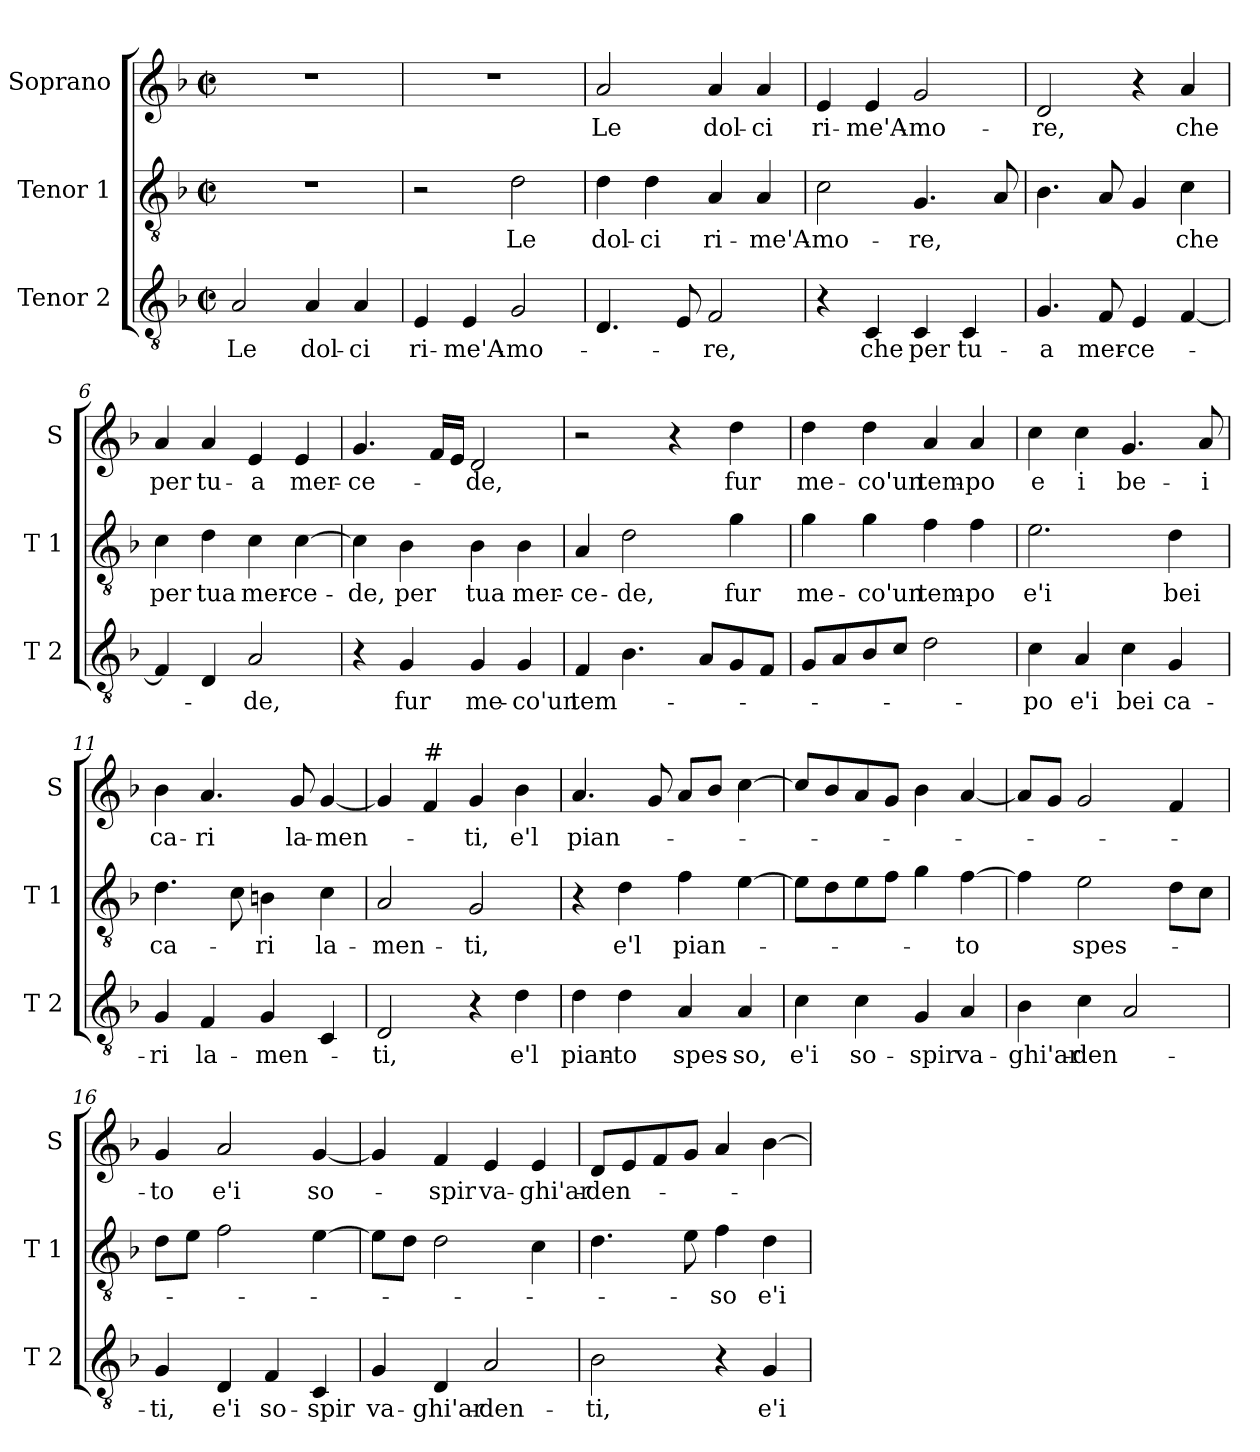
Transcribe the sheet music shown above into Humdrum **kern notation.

**kern	**text	**kern	**text	**kern	**text
*part3	*part3	*part2	*part2	*part1	*part1
*staff3	*staff3	*staff2	*staff2	*staff1	*staff1
*I"Tenor 2	*	*I"Tenor 1	*	*I"Soprano	*
*I'T 2	*	*I'T 1	*	*I'S	*
*clefGv2	*	*clefGv2	*	*clefG2	*
*k[b-]	*	*k[b-]	*	*k[b-]	*
*F:	*	*F:	*	*F:	*
*M2/2	*	*M2/2	*	*M2/2	*
*met(c|)	*	*met(c|)	*	*met(c|)	*
=1	=1	=1	=1	=1	=1
!	!LO:LY:b	!	!	!	!
2A/	Le	1r	.	1r	.
!	!LO:LY:b	!	!	!	!
4A/	dol-	.	.	.	.
!	!LO:LY:b	!	!	!	!
4A/	-ci	.	.	.	.
=2	=2	=2	=2	=2	=2
!	!LO:LY:b	!	!	!	!
4E/	ri-	2r	.	1r	.
!	!LO:LY:b	!	!	!	!
4E/	-me'A-	.	.	.	.
!	!LO:LY:b	!	!LO:LY:b	!	!
2G/	-mo-	2d\	Le	.	.
=3	=3	=3	=3	=3	=3
!	!	!	!LO:LY:b	!	!LO:LY:b
4.D/	.	4d\	dol-	2a/	Le
!	!	!	!LO:LY:b	!	!
.	.	4d\	-ci	.	.
8E/	.	.	.	.	.
!	!LO:LY:b	!	!LO:LY:b	!	!LO:LY:b
2F/	-re,	4A/	ri-	4a/	dol-
!	!	!	!LO:LY:b	!	!LO:LY:b
.	.	4A/	-me'A-	4a/	-ci
=4	=4	=4	=4	=4	=4
!	!	!	!LO:LY:b	!	!LO:LY:b
4r	.	2c\	-mo-	4e/	ri-
!	!LO:LY:b	!	!	!	!LO:LY:b
4C/	che	.	.	4e/	-me'A-
!	!LO:LY:b	!	!LO:LY:b	!	!LO:LY:b
4C/	per	4.G/	-re,	2g/	-mo-
!	!LO:LY:b	!	!	!	!
4C/	tu-	.	.	.	.
.	.	8A/	.	.	.
=5	=5	=5	=5	=5	=5
!	!LO:LY:b	!	!	!	!LO:LY:b
4.G/	-a	4.B-\	.	2d/	-re,
!	!LO:LY:b	!	!	!	!
8F/	mer-	8A/	.	.	.
!	!LO:LY:b	!	!	!	!
4E/	-ce-	4G/	.	4r	.
!	!	!	!LO:LY:b	!	!LO:LY:b
[4F/	.	4c\	che	4a/	che
!!LO:LB:g=z
=6	=6	=6	=6	=6	=6
!	!	!	!LO:LY:b	!	!LO:LY:b
4F/]	.	4c\	per	4a/	per
!	!	!	!LO:LY:b	!	!LO:LY:b
4D/	.	4d\	tua	4a/	tu-
!	!LO:LY:b	!	!LO:LY:b	!	!LO:LY:b
2A/	-de,	4c\	mer-	4e/	-a
!	!	!	!LO:LY:b	!	!LO:LY:b
.	.	[4c\	-ce-	4e/	mer-
=7	=7	=7	=7	=7	=7
!	!	!	!LO:LY:b	!	!LO:LY:b
4r	.	4c\]	-de,	4.g/	-ce-
!	!LO:LY:b	!	!LO:LY:b	!	!
4G/	fur	4B-\	per	.	.
.	.	.	.	16f/LL	.
.	.	.	.	16e/JJ	.
!	!LO:LY:b	!	!LO:LY:b	!	!LO:LY:b
4G/	me-	4B-\	tua	2d/	-de,
!	!LO:LY:b	!	!LO:LY:b	!	!
4G/	-co'un	4B-\	mer-	.	.
=8	=8	=8	=8	=8	=8
!	!LO:LY:b	!	!LO:LY:b	!	!
4F/	tem-	4A/	-ce-	2r	.
!	!	!	!LO:LY:b	!	!
4.B-\	.	2d\	-de,	.	.
.	.	.	.	4r	.
8A/L	.	.	.	.	.
!	!	!	!LO:LY:b	!	!LO:LY:b
8G/	.	4g\	fur	4dd\	fur
8F/J	.	.	.	.	.
=9	=9	=9	=9	=9	=9
!	!	!	!LO:LY:b	!	!LO:LY:b
8G/L	.	4g\	me-	4dd\	me-
8A/	.	.	.	.	.
!	!	!	!LO:LY:b	!	!LO:LY:b
8B-/	.	4g\	-co'un	4dd\	-co'un
8c/J	.	.	.	.	.
!	!	!	!LO:LY:b	!	!LO:LY:b
2d\	.	4f\	tem-	4a/	tem-
!	!	!	!LO:LY:b	!	!LO:LY:b
.	.	4f\	-po	4a/	-po
=10	=10	=10	=10	=10	=10
!	!LO:LY:b	!	!LO:LY:b	!	!LO:LY:b
4c\	-po	2.e\	e'i	4cc\	e
!	!LO:LY:b	!	!	!	!LO:LY:b
4A/	e'i	.	.	4cc\	i
!	!LO:LY:b	!	!	!	!LO:LY:b
4c\	bei	.	.	4.g/	be-
!	!LO:LY:b	!	!LO:LY:b	!	!
4G/	ca-	4d\	bei	.	.
!	!	!	!	!	!LO:LY:b
.	.	.	.	8a/	-i
!!LO:LB:g=z
=11	=11	=11	=11	=11	=11
!	!LO:LY:b	!	!LO:LY:b	!	!LO:LY:b
4G/	-ri	4.d\	ca-	4b-\	ca-
!	!LO:LY:b	!	!	!	!LO:LY:b
4F/	la-	.	.	4.a/	-ri
.	.	8c\	.	.	.
!	!LO:LY:b	!	!LO:LY:b	!	!
4G/	-men-	4Bn\	-ri	.	.
!	!	!	!	!	!LO:LY:b
.	.	.	.	8g/	la-
!	!	!	!LO:LY:b	!	!LO:LY:b
4C/	.	4c\	la-	[4g/	-men-
=12	=12	=12	=12	=12	=12
!	!LO:LY:b	!	!LO:LY:b	!	!
2D/	-ti,	2A/	-men-	4g/]	.
!	!	!	!	!LO:TX:a:t=#	!
.	.	.	.	4f/	.
!	!	!	!LO:LY:b	!	!LO:LY:b
4r	.	2G/	-ti,	4g/	-ti,
!	!LO:LY:b	!	!	!	!LO:LY:b
4d\	e'l	.	.	4b-\	e'l
=13	=13	=13	=13	=13	=13
!	!LO:LY:b	!	!	!	!LO:LY:b
4d\	pian-	4r	.	4.a/	pian-
!	!LO:LY:b	!	!LO:LY:b	!	!
4d\	-to	4d\	e'l	.	.
.	.	.	.	8g/	.
!	!LO:LY:b	!	!LO:LY:b	!	!
4A/	spes-	4f\	pian-	8a/L	.
.	.	.	.	8b-/J	.
!	!LO:LY:b	!	!	!	!
4A/	-so,	[4e\	.	[4cc\	.
=14	=14	=14	=14	=14	=14
!	!LO:LY:b	!	!	!	!
4c\	e'i	8e\L]	.	8cc/L]	.
.	.	8d\	.	8b-/	.
!	!LO:LY:b	!	!	!	!
4c\	so-	8e\	.	8a/	.
.	.	8f\J	.	8g/J	.
!	!LO:LY:b	!	!	!	!
4G/	-spir	4g\	.	4b-\	.
!	!LO:LY:b	!	!LO:LY:b	!	!
4A/	va-	[4f\	-to	[4a/	.
=15	=15	=15	=15	=15	=15
!	!LO:LY:b	!	!	!	!
4B-\	-ghi'ar-	4f\]	.	8a/L]	.
.	.	.	.	8g/J	.
!	!LO:LY:b	!	!LO:LY:b	!	!
4c\	-den-	2e\	spes-	2g/	.
2A/	.	.	.	.	.
.	.	8d\L	.	4f/	.
.	.	8c\J	.	.	.
!!LO:PB:g=z
=16	=16	=16	=16	=16	=16
!	!LO:LY:b	!	!	!	!LO:LY:b
4G/	-ti,	8d\L	.	4g/	-to
.	.	8e\J	.	.	.
!	!LO:LY:b	!	!	!	!LO:LY:b
4D/	e'i	2f\	.	2a/	e'i
!	!LO:LY:b	!	!	!	!
4F/	so-	.	.	.	.
!	!LO:LY:b	!	!	!	!LO:LY:b
4C/	-spir	[4e\	.	[4g/	so-
=17	=17	=17	=17	=17	=17
!	!LO:LY:b	!	!	!	!
4G/	va-	8e\L]	.	4g/]	.
.	.	8d\J	.	.	.
!	!LO:LY:b	!	!	!	!LO:LY:b
4D/	-ghi'ar-	2d\	.	4f/	-spir
!	!LO:LY:b	!	!	!	!LO:LY:b
2A/	-den-	.	.	4e/	va-
!	!	!	!	!	!LO:LY:b
.	.	4c\	.	4e/	-ghi'ar-
=18	=18	=18	=18	=18	=18
!	!LO:LY:b	!	!	!	!LO:LY:b
2B-\	-ti,	4.d\	.	8d/L	-den-
.	.	.	.	8e/	.
.	.	.	.	8f/	.
.	.	8e\	.	8g/J	.
!	!	!	!LO:LY:b	!	!
4r	.	4f\	-so	4a/	.
!	!LO:LY:b	!	!LO:LY:b	!	!
4G/	e'i	4d\	e'i	[4b-\	.
=	=	=	=	=	=
*-	*-	*-	*-	*-	*-
